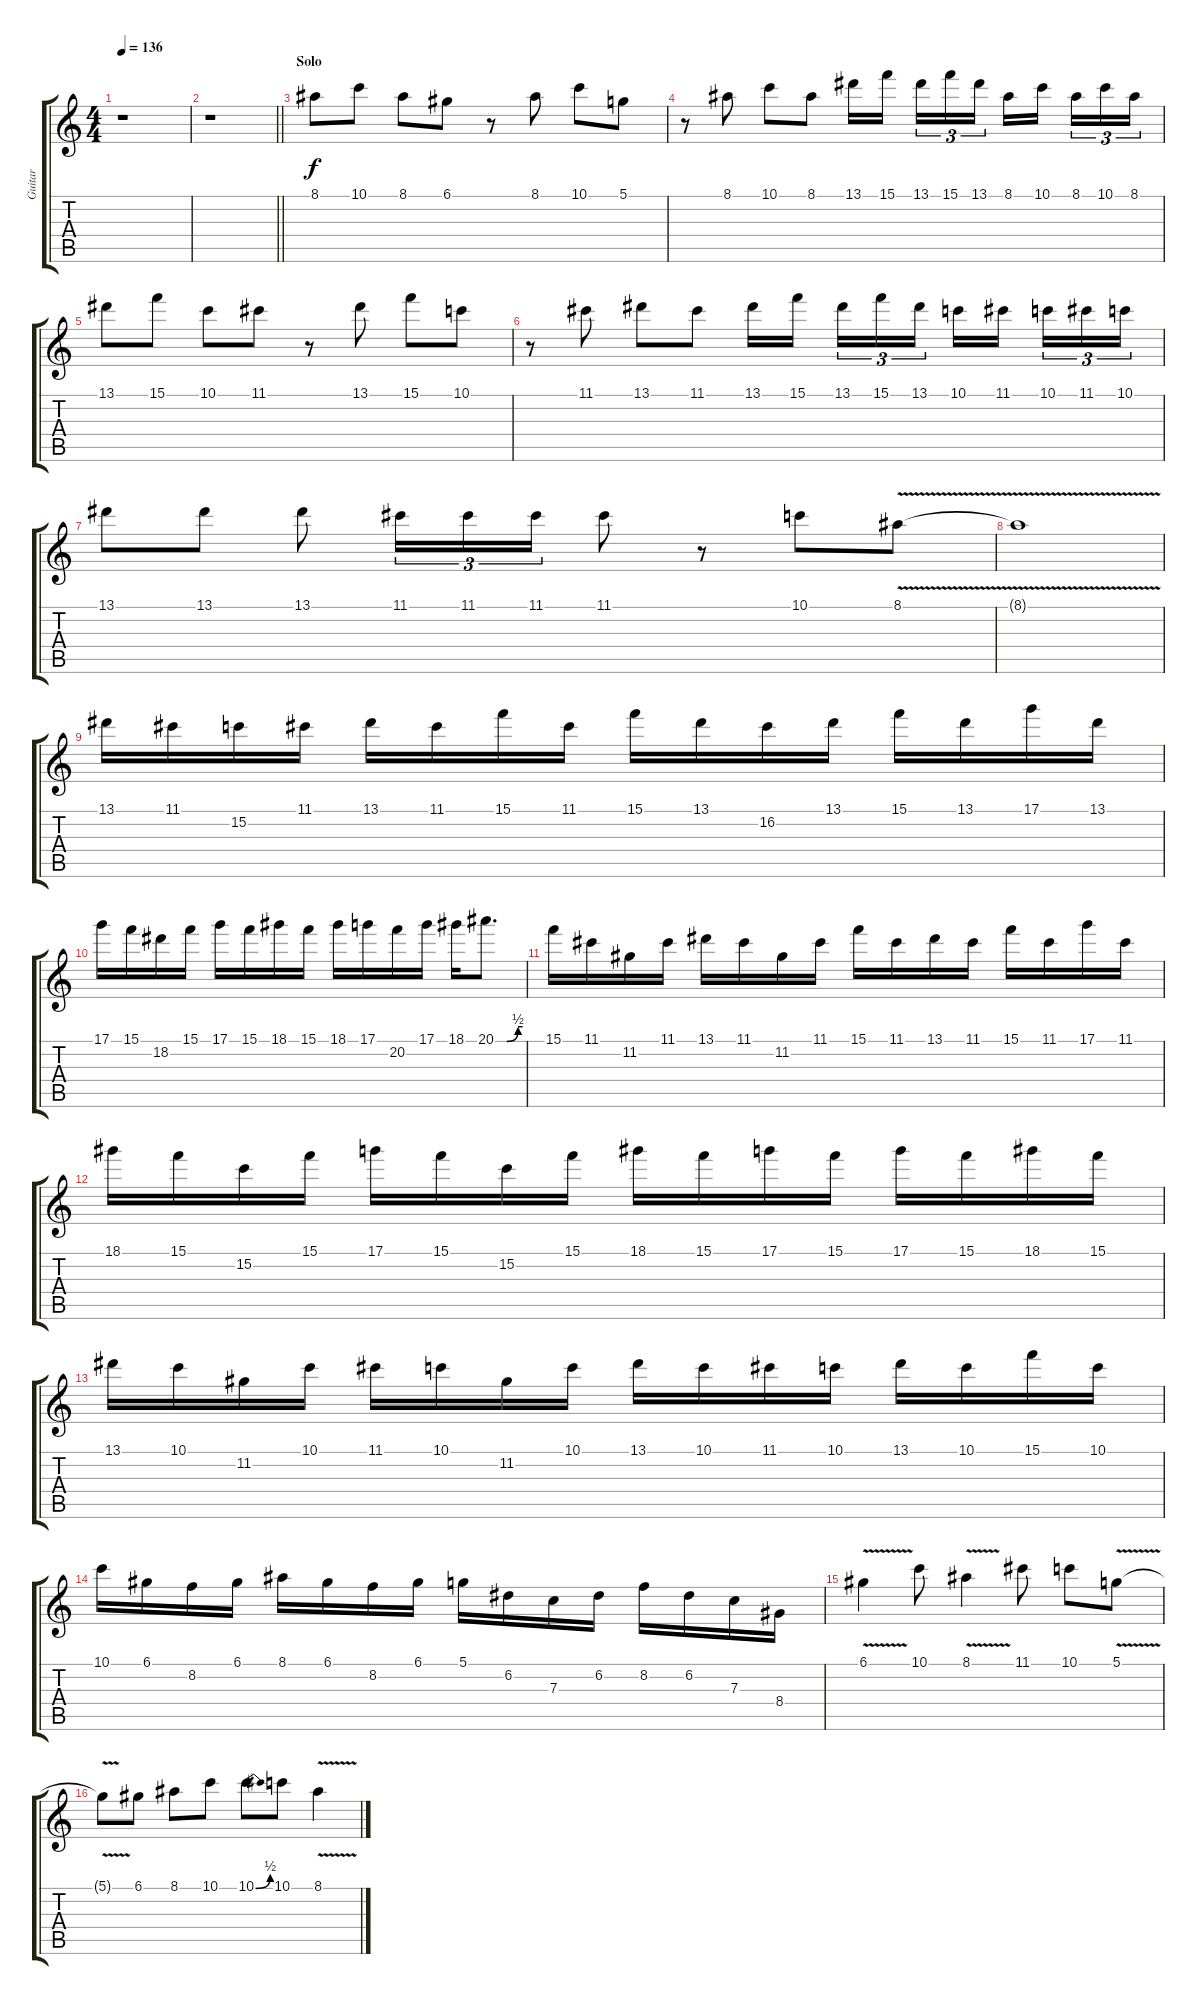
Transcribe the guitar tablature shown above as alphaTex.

\track ("Guitar" "Guitar") {instrument electricguitarclean}
\staff {score tabs}
\tuning (D4 A3 F3 C3 G2 C2) {hide}
\ts (4 4)
\tempo 136
\clef g2
\ks c
r.1{dy f} |
\barLineRight lightlight
r.1 |
\section ("" "Solo")
8.1.8{balance 8} 10.1.8 8.1.8 6.1.8 r.8 8.1.8 10.1.8 5.1.8 |
r.8 8.1.8 10.1.8 8.1.8 13.1.16 15.1.16{beam splitsecondary} 13.1.16{tu (3 2)} 15.1.16{tu (3 2)} 13.1.16{tu (3 2)} 8.1.16 10.1.16{beam splitsecondary} 8.1.16{tu (3 2)} 10.1.16{tu (3 2)} 8.1.16{tu (3 2)} |
13.1.8 15.1.8 10.1.8 11.1.8 r.8 13.1.8 15.1.8 10.1.8 |
r.8 11.1.8 13.1.8 11.1.8 13.1.16 15.1.16{beam splitsecondary} 13.1.16{tu (3 2)} 15.1.16{tu (3 2)} 13.1.16{tu (3 2)} 10.1.16 11.1.16{beam splitsecondary} 10.1.16{tu (3 2)} 11.1.16{tu (3 2)} 10.1.16{tu (3 2)} |
13.1.8 13.1.8 13.1.8 11.1.16{tu (3 2)} 11.1.16{tu (3 2)} 11.1.16{tu (3 2)} 11.1.8 r.8 10.1.8 8.1{v}.8 |
8.1{t}.1 |
13.1.16 11.1.16 15.2.16 11.1.16 13.1.16 11.1.16 15.1.16 11.1.16 15.1.16 13.1.16 16.2.16 13.1.16 15.1.16 13.1.16 17.1.16 13.1.16 |
17.1.16 15.1.16 18.2.16 15.1.16 17.1.16 15.1.16 18.1.16 15.1.16 18.1.16 17.1.16 20.2.16 17.1.16 18.1.16 20.1{be (custom 0 0 25 0 50 2 60 2)}.8{d} |
15.1.16 11.1.16 11.2.16 11.1.16 13.1.16 11.1.16 11.2.16 11.1.16 15.1.16 11.1.16 13.1.16 11.1.16 15.1.16 11.1.16 17.1.16 11.1.16 |
18.1.16 15.1.16 15.2.16 15.1.16 17.1.16 15.1.16 15.2.16 15.1.16 18.1.16 15.1.16 17.1.16 15.1.16 17.1.16 15.1.16 18.1.16 15.1.16 |
13.1.16 10.1.16 11.2.16 10.1.16 11.1.16 10.1.16 11.2.16 10.1.16 13.1.16 10.1.16 11.1.16 10.1.16 13.1.16 10.1.16 15.1.16 10.1.16 |
10.1.16 6.1.16 8.2.16 6.1.16 8.1.16 6.1.16 8.2.16 6.1.16 5.1.16 6.2.16 7.3.16 6.2.16 8.2.16 6.2.16 7.3.16 8.4.16 |
6.1{v}.4 10.1.8 8.1{v}.4 11.1.8 10.1.8 5.1{v}.8 |
5.1{t}.8 6.1.8 8.1.8 10.1.8 10.1{be (bend 0 0 60 2)}.8 10.1.8 8.1{v}.4
